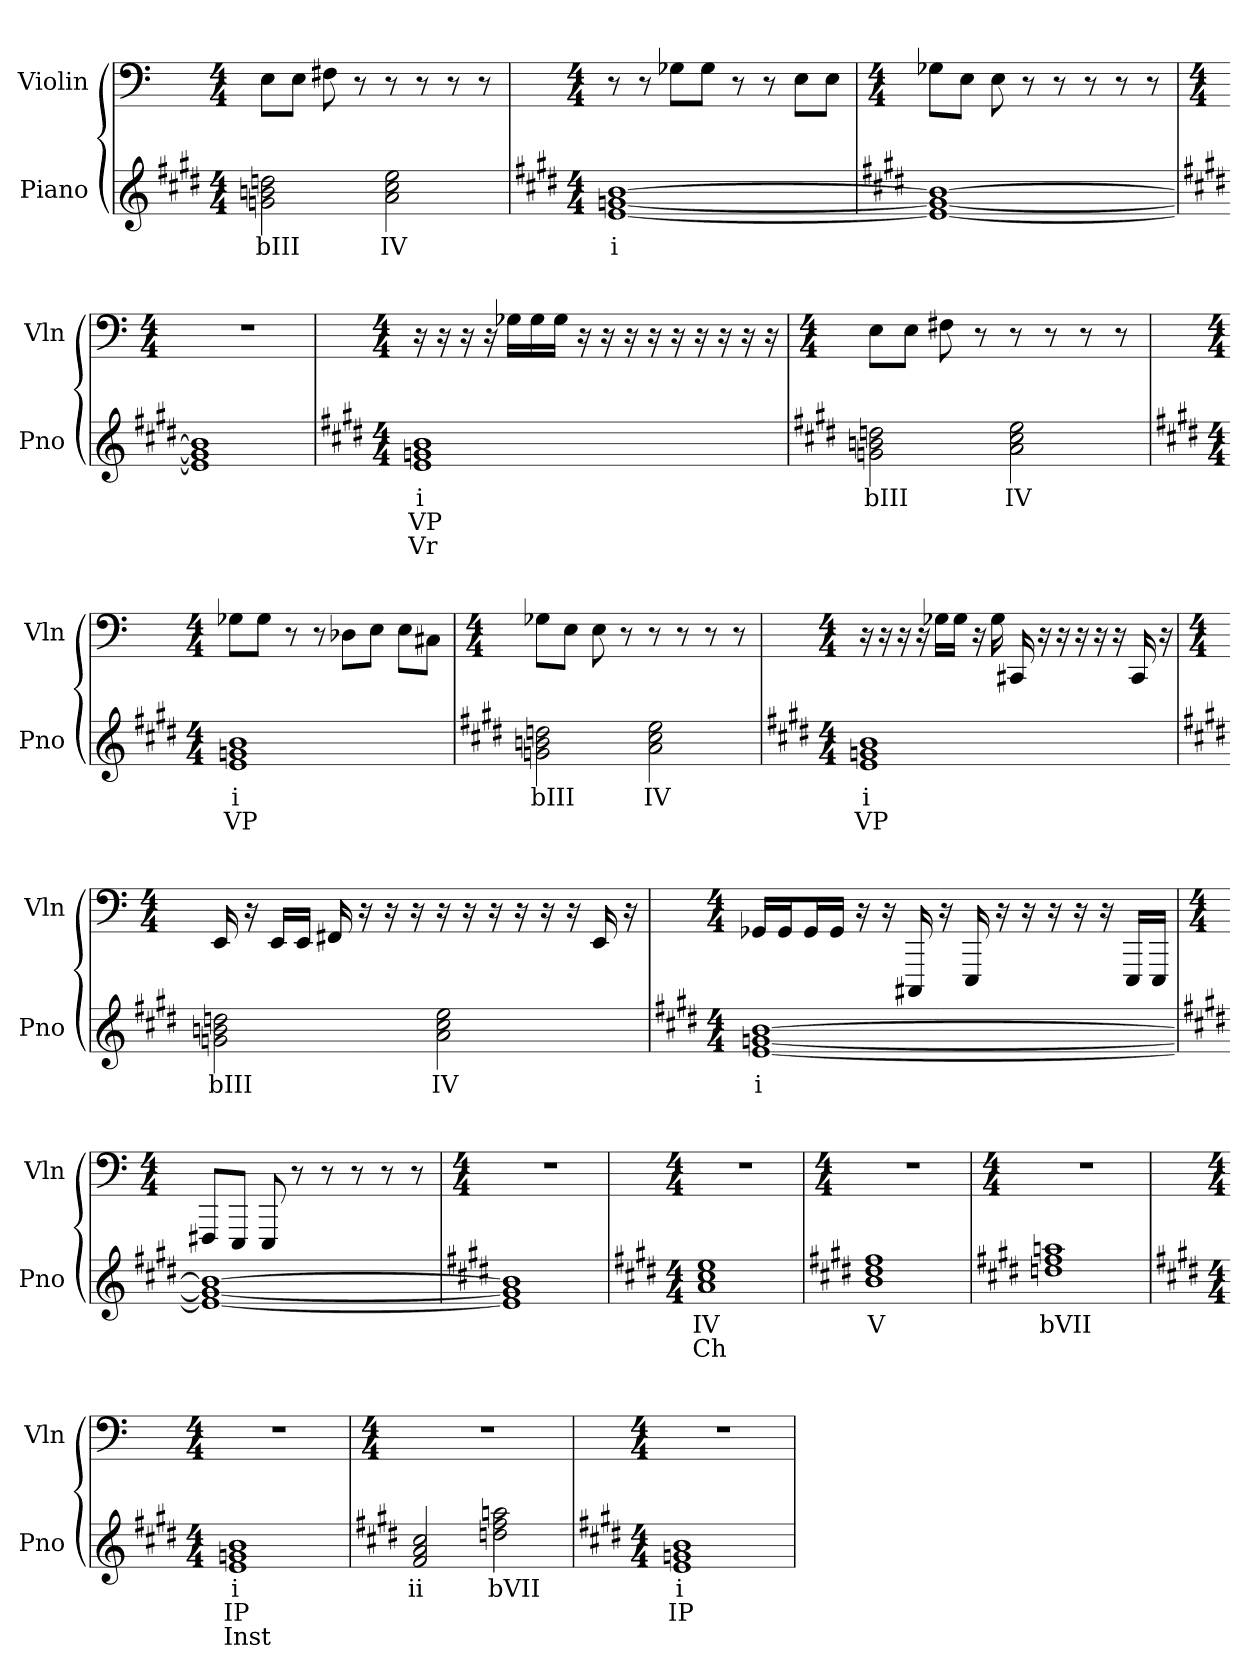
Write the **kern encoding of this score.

**kern	**text	**text	**text	**kern
*part2	*part2	*part2	*part2	*part1
*staff2	*staff2	*staff2	*staff2	*staff1
*I"Piano	*	*	*	*I"Violin
*I'Pno	*	*	*	*I'Vln
*k[f#c#g#d#]	*	*	*	*
*E:	*	*	*	*
*M4/4	*	*	*	*M4/4
=	=	=	=	=
2gn 2bn 2ddn	bIII	.	.	8EL
.	.	.	.	8EJ
.	.	.	.	8F#X
.	.	.	.	8r
2a 2cc# 2ee	IV	.	.	8r
.	.	.	.	8r
.	.	.	.	8r
.	.	.	.	8r
=	=	=	=	=
*k[f#c#g#d#]	*	*	*	*
*E:	*	*	*	*
*M4/4	*	*	*	*M4/4
[1e [1gn [1b	i	.	.	8r
.	.	.	.	8r
.	.	.	.	8G-XL
.	.	.	.	8G-J
.	.	.	.	8r
.	.	.	.	8r
.	.	.	.	8EL
.	.	.	.	8EJ
=	=	=	=	=
*k[f#c#g#d#]	*	*	*	*
*E:	*	*	*	*
*	*	*	*	*M4/4
1e_ 1gn_ 1b_	.	.	.	8G-XL
.	.	.	.	8EJ
.	.	.	.	8E
.	.	.	.	8r
.	.	.	.	8r
.	.	.	.	8r
.	.	.	.	8r
.	.	.	.	8r
=	=	=	=	=
*k[f#c#g#d#]	*	*	*	*
*E:	*	*	*	*
*	*	*	*	*M4/4
1e] 1gn] 1b]	.	.	.	1r
=	=	=	=	=
*k[f#c#g#d#]	*	*	*	*
*E:	*	*	*	*
*M4/4	*	*	*	*M4/4
1e 1gn 1b	i	VP	Vr	16r
.	.	.	.	16r
.	.	.	.	16r
.	.	.	.	16r
.	.	.	.	16G-XLL
.	.	.	.	16G-
.	.	.	.	16G-JJ
.	.	.	.	16r
.	.	.	.	16r
.	.	.	.	16r
.	.	.	.	16r
.	.	.	.	16r
.	.	.	.	16r
.	.	.	.	16r
.	.	.	.	16r
.	.	.	.	16r
=	=	=	=	=
*k[f#c#g#d#]	*	*	*	*
*E:	*	*	*	*
*	*	*	*	*M4/4
2gn 2bn 2ddn	bIII	.	.	8EL
.	.	.	.	8EJ
.	.	.	.	8F#X
.	.	.	.	8r
2a 2cc# 2ee	IV	.	.	8r
.	.	.	.	8r
.	.	.	.	8r
.	.	.	.	8r
=	=	=	=	=
*k[f#c#g#d#]	*	*	*	*
*E:	*	*	*	*
*M4/4	*	*	*	*M4/4
1e 1gn 1b	i	VP	.	8G-XL
.	.	.	.	8G-J
.	.	.	.	8r
.	.	.	.	8r
.	.	.	.	8D-XL
.	.	.	.	8EJ
.	.	.	.	8EL
.	.	.	.	8C#XJ
=	=	=	=	=
*k[f#c#g#d#]	*	*	*	*
*E:	*	*	*	*
*	*	*	*	*M4/4
2gn 2bn 2ddn	bIII	.	.	8G-XL
.	.	.	.	8EJ
.	.	.	.	8E
.	.	.	.	8r
2a 2cc# 2ee	IV	.	.	8r
.	.	.	.	8r
.	.	.	.	8r
.	.	.	.	8r
=	=	=	=	=
*k[f#c#g#d#]	*	*	*	*
*E:	*	*	*	*
*M4/4	*	*	*	*M4/4
1e 1gn 1b	i	VP	.	16r
.	.	.	.	16r
.	.	.	.	16r
.	.	.	.	16r
.	.	.	.	16G-XLL
.	.	.	.	16G-JJ
.	.	.	.	16r
.	.	.	.	16G-
.	.	.	.	16CC#X
.	.	.	.	16r
.	.	.	.	16r
.	.	.	.	16r
.	.	.	.	16r
.	.	.	.	16r
.	.	.	.	16CC#
.	.	.	.	16r
=	=	=	=	=
*k[f#c#g#d#]	*	*	*	*
*E:	*	*	*	*
*	*	*	*	*M4/4
2gn 2bn 2ddn	bIII	.	.	16EE
.	.	.	.	16r
.	.	.	.	16EELL
.	.	.	.	16EEJJ
.	.	.	.	16FF#X
.	.	.	.	16r
.	.	.	.	16r
.	.	.	.	16r
2a 2cc# 2ee	IV	.	.	16r
.	.	.	.	16r
.	.	.	.	16r
.	.	.	.	16r
.	.	.	.	16r
.	.	.	.	16r
.	.	.	.	16EE
.	.	.	.	16r
=	=	=	=	=
*k[f#c#g#d#]	*	*	*	*
*E:	*	*	*	*
*M4/4	*	*	*	*M4/4
[1e [1gn [1b	i	.	.	16GG-XLL
.	.	.	.	16GG-J
.	.	.	.	16GG-L
.	.	.	.	16GG-JJ
.	.	.	.	16r
.	.	.	.	16r
.	.	.	.	16CCC#X
.	.	.	.	16r
.	.	.	.	16EEE
.	.	.	.	16r
.	.	.	.	16r
.	.	.	.	16r
.	.	.	.	16r
.	.	.	.	16r
.	.	.	.	16EEELL
.	.	.	.	16EEEJJ
=	=	=	=	=
*k[f#c#g#d#]	*	*	*	*
*E:	*	*	*	*
*	*	*	*	*M4/4
1e_ 1gn_ 1b_	.	.	.	8FFF#XL
.	.	.	.	8EEEJ
.	.	.	.	8EEE
.	.	.	.	8r
.	.	.	.	8r
.	.	.	.	8r
.	.	.	.	8r
.	.	.	.	8r
=	=	=	=	=
*k[f#c#g#d#]	*	*	*	*
*E:	*	*	*	*
*	*	*	*	*M4/4
1e] 1gn] 1b]	.	.	.	1r
=	=	=	=	=
*k[f#c#g#d#]	*	*	*	*
*E:	*	*	*	*
*M4/4	*	*	*	*M4/4
1a 1cc# 1ee	IV	Ch	.	1r
=	=	=	=	=
*k[f#c#g#d#]	*	*	*	*
*E:	*	*	*	*
*	*	*	*	*M4/4
1b 1dd# 1ff#	V	.	.	1r
=	=	=	=	=
*k[f#c#g#d#]	*	*	*	*
*E:	*	*	*	*
*	*	*	*	*M4/4
1ddn 1ff# 1aan	bVII	.	.	1r
=	=	=	=	=
*k[f#c#g#d#]	*	*	*	*
*E:	*	*	*	*
*M4/4	*	*	*	*M4/4
1e 1gn 1b	i	IP	Inst	1r
=	=	=	=	=
*k[f#c#g#d#]	*	*	*	*
*E:	*	*	*	*
*	*	*	*	*M4/4
2f# 2a 2cc#	ii	.	.	1r
2ddn 2ff# 2aan	bVII	.	.	.
=	=	=	=	=
*k[f#c#g#d#]	*	*	*	*
*E:	*	*	*	*
*M4/4	*	*	*	*M4/4
1e 1gn 1b	i	IP	.	1r
=	=	=	=	=
*-	*-	*-	*-	*-
